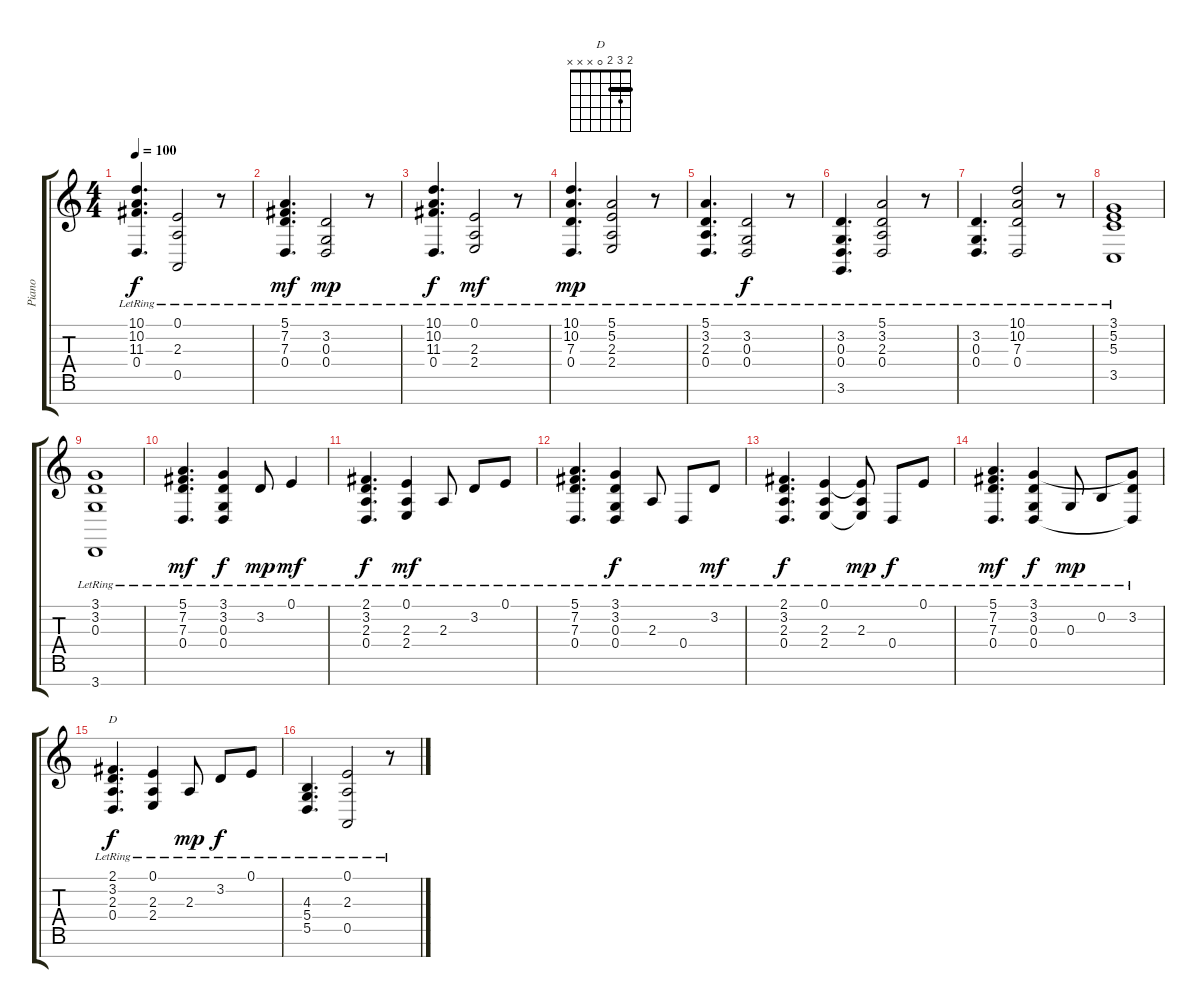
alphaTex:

\track ("Piano" "Piano") {instrument acousticgrandpiano}
\staff {score tabs}
\tuning (E4 B3 G3 D3 A2 E2 B1) {hide}
\chord ("D" 2 3 2 0 x x x) {barre 2}
\ts (4 4)
\tempo 100
\clef g2
\ks c
(10.1{lr} 10.2{lr} 11.3{lr} 0.4{lr}).4{d dy f} (0.1{lr} 2.3{lr} 0.5{lr}).2 r.8 |
(5.1{lr} 7.2{lr} 7.3{lr} 0.4{lr}).4{d dy mf} (3.2{lr} 0.3{lr} 0.4{lr}).2{dy mp} r.8 |
(10.1{lr} 10.2{lr} 11.3{lr} 0.4{lr}).4{d dy f} (0.1{lr} 2.3{lr} 2.4{lr}).2{dy mf} r.8 |
(10.1{lr} 10.2{lr} 7.3{lr} 0.4{lr}).4{d dy mp} (5.1{lr} 5.2{lr} 2.3{lr} 2.4{lr}).2 r.8 |
(5.1{lr} 3.2{lr} 2.3{lr} 0.4{lr}).4{d} (3.2{lr} 0.3{lr} 0.4{lr}).2{dy f} r.8 |
(3.2{lr} 0.3{lr} 0.4{lr} 3.6{lr}).4{d} (5.1{lr} 3.2{lr} 2.3{lr} 0.4{lr}).2 r.8 |
(3.2{lr} 0.3{lr} 0.4{lr}).4{d} (10.1{lr} 10.2{lr} 7.3{lr} 0.4{lr}).2 r.8 |
(3.1{lr} 5.2{lr} 5.3{lr} 3.5{lr}).1 |
(3.1{lr} 3.2{lr} 0.3{lr} 3.7{lr}).1 |
(5.1{lr} 7.2{lr} 7.3{lr} 0.4{lr}).4{d dy mf} (3.1{lr} 3.2{lr} 0.3{lr} 0.4{lr}).4{dy f} 3.2{lr}.8{dy mp} 0.1{lr}.4{dy mf} |
(2.1{lr} 3.2{lr} 2.3{lr} 0.4{lr}).4{d dy f} (0.1{lr} 2.3{lr} 2.4{lr}).4{dy mf} 2.3{lr}.8 3.2{lr}.8 0.1{lr}.8 |
(5.1{lr} 7.2{lr} 7.3{lr} 0.4{lr}).4{d} (3.1{lr} 3.2{lr} 0.3{lr} 0.4{lr}).4{dy f} 2.3{lr}.8 0.4{lr}.8 3.2{lr}.8{dy mf} |
(2.1{lr} 3.2{lr} 2.3{lr} 0.4{lr}).4{d dy f} (0.1{lr} 2.3{lr} 2.4{lr}).4 (0.1{t} 2.3{lr} 2.4{t}).8{dy mp} 0.4{lr}.8{dy f} 0.1{lr}.8 |
(5.1{lr} 7.2{lr} 7.3{lr} 0.4{lr}).4{d dy mf} (3.1{lr} 3.2{lr} 0.3{lr} 0.4{lr}).4{dy f} 0.3{lr}.8{dy mp} 0.2{lr}.8 (3.1{t} 3.2{lr} 0.4{t}).8 |
(2.1{lr} 3.2{lr} 2.3{lr} 0.4{lr}).4{d ch "D" dy f} (0.1{lr} 2.3{lr} 2.4{lr}).4 2.3{lr}.8{dy mp} 3.2{lr}.8{dy f} 0.1{lr}.8 |
(4.3{lr} 5.4{lr} 5.5{lr}).4{d} (0.1{lr} 2.3 0.5).2 r.8
